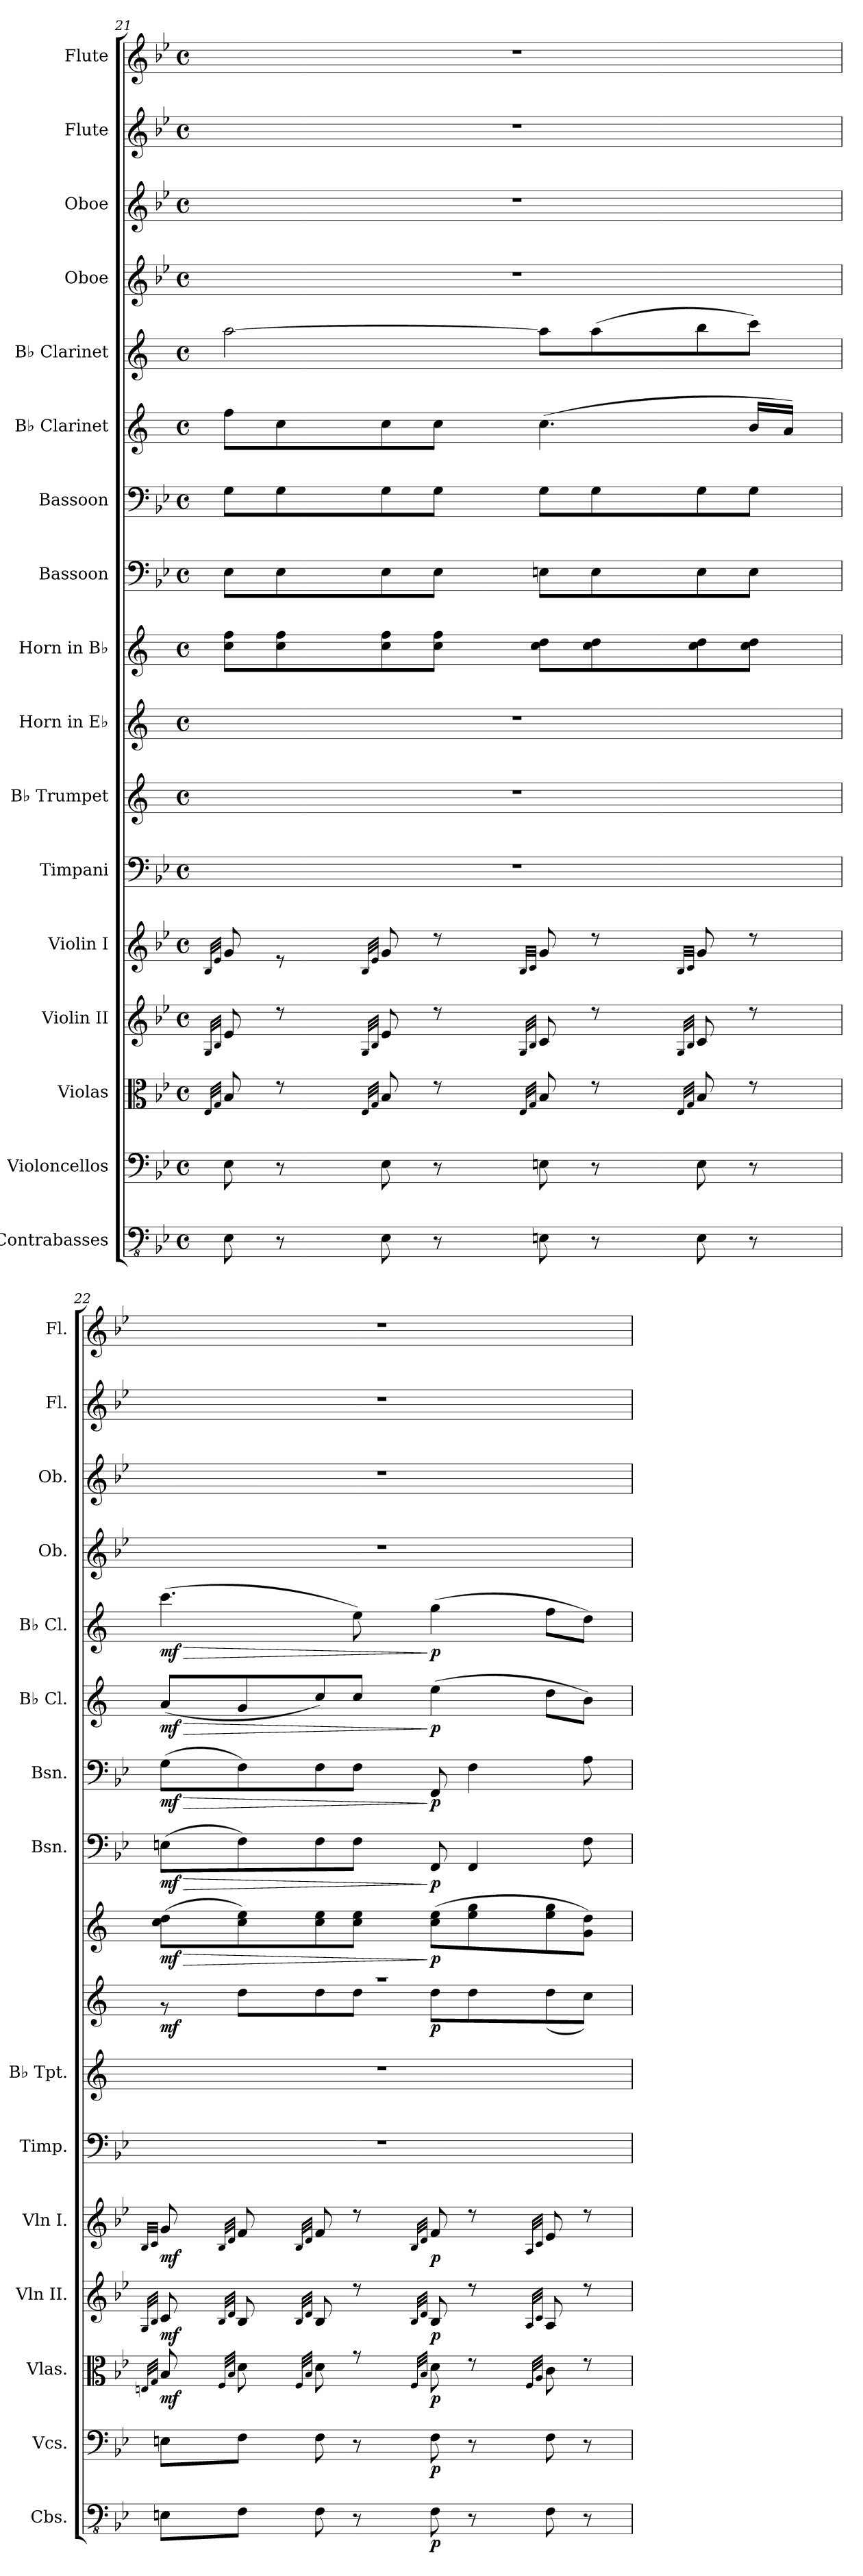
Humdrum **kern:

**kern	**dynam	**kern	**dynam	**kern	**dynam	**kern	**dynam	**kern	**dynam	**kern	**kern	**kern	**dynam	**kern	**dynam	**kern	**dynam	**kern	**dynam	**kern	**dynam	**kern	**dynam	**kern	**kern	**kern	**kern
*part17	*part17	*part16	*part16	*part15	*part15	*part14	*part14	*part13	*part13	*part12	*part11	*part10	*part10	*part9	*part9	*part8	*part8	*part7	*part7	*part6	*part6	*part5	*part5	*part4	*part3	*part2	*part1
*staff17	*staff17	*staff16	*staff16	*staff15	*staff15	*staff14	*staff14	*staff13	*staff13	*staff12	*staff11	*staff10	*staff10	*staff9	*staff9	*staff8	*staff8	*staff7	*staff7	*staff6	*staff6	*staff5	*staff5	*staff4	*staff3	*staff2	*staff1
*I"Contrabasses	*	*I"Violoncellos	*	*I"Violas	*	*I"Violin II	*	*I"Violin I	*	*I"Timpani	*I"B♭ Trumpet	*I"Horn in E♭	*	*I"Horn in B♭	*	*I"Bassoon	*	*I"Bassoon	*	*I"B♭ Clarinet	*	*I"B♭ Clarinet	*	*I"Oboe	*I"Oboe	*I"Flute	*I"Flute
*I'Cbs.	*	*I'Vcs.	*	*I'Vlas.	*	*I'Vln II.	*	*I'Vln I.	*	*I'Timp.	*I'B♭ Tpt.	*	*	*	*	*I'Bsn.	*	*I'Bsn.	*	*I'B♭ Cl.	*	*I'B♭ Cl.	*	*I'Ob.	*I'Ob.	*I'Fl.	*I'Fl.
*clefFv4	*	*clefF4	*	*clefC3	*	*clefG2	*	*clefG2	*	*clefF4	*clefG2	*clefG2	*	*clefG2	*	*clefF4	*	*clefF4	*	*clefG2	*	*clefG2	*	*clefG2	*clefG2	*clefG2	*clefG2
*	*	*	*	*	*	*	*	*	*	*	*ITrd1c2	*ITrd5c9	*	*ITrd1c2	*	*	*	*	*	*ITrd1c2	*	*ITrd1c2	*	*	*	*	*
*k[b-e-]	*	*k[b-e-]	*	*k[b-e-]	*	*k[b-e-]	*	*k[b-e-]	*	*k[b-e-]	*k[b-e-]	*k[b-e-a-]	*	*k[b-e-]	*	*k[b-e-]	*	*k[b-e-]	*	*k[b-e-]	*	*k[b-e-]	*	*k[b-e-]	*k[b-e-]	*k[b-e-]	*k[b-e-]
*M4/4	*	*M4/4	*	*M4/4	*	*M4/4	*	*M4/4	*	*M4/4	*M4/4	*M4/4	*	*M4/4	*	*M4/4	*	*M4/4	*	*M4/4	*	*M4/4	*	*M4/4	*M4/4	*M4/4	*M4/4
*met(c)	*	*met(c)	*	*met(c)	*	*met(c)	*	*met(c)	*	*met(c)	*met(c)	*met(c)	*	*met(c)	*	*met(c)	*	*met(c)	*	*met(c)	*	*met(c)	*	*met(c)	*met(c)	*met(c)	*met(c)
=21	=21	=21	=21	=21	=21	=21	=21	=21	=21	=21	=21	=21	=21	=21	=21	=21	=21	=21	=21	=21	=21	=21	=21	=21	=21	=21	=21
.	.	.	.	32qE-/LLL	.	32qG/LLL	.	32qB-/LLL	.	.	.	.	.	.	.	.	.	.	.	.	.	.	.	.	.	.	.
.	.	.	.	32qG/JJJ	.	32qB-/JJJ	.	32qe-/JJJ	.	.	.	.	.	.	.	.	.	.	.	.	.	.	.	.	.	.	.
*	*	*	*	*^	*	*^	*	*^	*	*	*	*	*	*	*	*	*	*	*	*	*	*	*	*	*	*	*
8EE-\	.	8E-\	.	8B-/	8B-^!yy	.	8e-/	8e-^!yy	.	8g/	8g^!yy	.	1r	1r	1r	.	8b-\ 8ee-\L	.	8E-\L	.	8G\L	.	8ee-\L	.	[2gg\	.	1r	1r	1r	1r
8r	.	8r	.	8r	16.ryy	.	8r	16.ryy	.	8re	16.ryy	.	.	.	.	.	8b-\ 8ee-\	.	8E-\	.	8G\	.	8b-\	.	.	.	.	.	.	.
.	.	.	.	.	64E-!yy	.	.	64G!yy	.	.	64B-!yy	.	.	.	.	.	.	.	.	.	.	.	.	.	.	.	.	.	.	.
.	.	.	.	.	64G!yy	.	.	64B-!yy	.	.	64e-!yy	.	.	.	.	.	.	.	.	.	.	.	.	.	.	.	.	.	.	.
.	.	.	.	32qE-/LLL	.	.	32qG/LLL	.	.	32qB-/LLL	.	.	.	.	.	.	.	.	.	.	.	.	.	.	.	.	.	.	.	.
.	.	.	.	32qG/JJJ	.	.	32qB-/JJJ	.	.	32qe-/JJJ	.	.	.	.	.	.	.	.	.	.	.	.	.	.	.	.	.	.	.	.
8EE-\	.	8E-\	.	8B-/	8B-^!yy	.	8e-/	8e-^!yy	.	8g/	8g^!yy	.	.	.	.	.	8b-\ 8ee-\	.	8E-\	.	8G\	.	8b-\	.	.	.	.	.	.	.
8r	.	8r	.	8r	16.ryy	.	8r	16.ryy	.	8r	16.ryy	.	.	.	.	.	8b-\ 8ee-\J	.	8E-\J	.	8G\J	.	8b-\J	.	.	.	.	.	.	.
.	.	.	.	.	64En!yy	.	.	64G!yy	.	.	64B-!yy	.	.	.	.	.	.	.	.	.	.	.	.	.	.	.	.	.	.	.
.	.	.	.	.	64G!yy	.	.	64B-!yy	.	.	64c!yy	.	.	.	.	.	.	.	.	.	.	.	.	.	.	.	.	.	.	.
.	.	.	.	32qE/LLL	.	.	32qG/LLL	.	.	32qB-/LLL	.	.	.	.	.	.	.	.	.	.	.	.	.	.	.	.	.	.	.	.
.	.	.	.	32qG/JJJ	.	.	32qB-/JJJ	.	.	32qc/JJJ	.	.	.	.	.	.	.	.	.	.	.	.	.	.	.	.	.	.	.	.
8EEn\	.	8En\	.	8B-/	8B-^!yy	.	8c/	8c^!yy	.	8g/	8g^!yy	.	.	.	.	.	8b-\ 8cc\L	.	8En\L	.	8G\L	.	(4.b-\	.	8gg\L]	.	.	.	.	.
8r	.	8r	.	8r	16.ryy	.	8r	16.ryy	.	8r	16.ryy	.	.	.	.	.	8b-\ 8cc\	.	8E\	.	8G\	.	.	.	(8gg\	.	.	.	.	.
.	.	.	.	.	64E!yy	.	.	64G!yy	.	.	64B-!yy	.	.	.	.	.	.	.	.	.	.	.	.	.	.	.	.	.	.	.
.	.	.	.	.	64G!yy	.	.	64B-!yy	.	.	64c!yy	.	.	.	.	.	.	.	.	.	.	.	.	.	.	.	.	.	.	.
.	.	.	.	32qE/LLL	.	.	32qG/LLL	.	.	32qB-/LLL	.	.	.	.	.	.	.	.	.	.	.	.	.	.	.	.	.	.	.	.
.	.	.	.	32qG/JJJ	.	.	32qB-/JJJ	.	.	32qc/JJJ	.	.	.	.	.	.	.	.	.	.	.	.	.	.	.	.	.	.	.	.
8EE\	.	8E\	.	8B-/	8B-^!yy	.	8c/	8c^!yy	.	8g/	8g^!yy	.	.	.	.	.	8b-\ 8cc\	.	8E\	.	8G\	.	.	.	8aa\	.	.	.	.	.
8r	.	8r	.	8r	16.ryy	.	8r	16.ryy	.	8r	16.ryy	.	.	.	.	.	8b-\ 8cc\J	.	8E\J	.	8G\J	.	16a/LL	.	8bb-\J)	.	.	.	.	.
.	.	.	.	.	.	.	.	.	.	.	.	.	.	.	.	.	.	.	.	.	.	.	16g/JJ)	.	.	.	.	.	.	.
.	.	.	.	.	64E!yy	.	.	64G!yy	.	.	64B-!yy	.	.	.	.	.	.	.	.	.	.	.	.	.	.	.	.	.	.	.
.	.	.	.	.	64G!yy	.	.	64B-!yy	.	.	64c!yy	.	.	.	.	.	.	.	.	.	.	.	.	.	.	.	.	.	.	.
=22	=22	=22	=22	=22	=22	=22	=22	=22	=22	=22	=22	=22	=22	=22	=22	=22	=22	=22	=22	=22	=22	=22	=22	=22	=22	=22	=22	=22	=22	=22
.	.	.	.	32qEn/LLL	.	.	32qG/LLL	.	.	32qB-/LLL	.	.	.	.	.	.	.	.	.	.	.	.	.	.	.	.	.	.	.	.
.	.	.	.	32qG/JJJ	.	.	32qB-/JJJ	.	.	32qc/JJJ	.	.	.	.	.	.	.	.	.	.	.	.	.	.	.	.	.	.	.	.
*	*	*	*	*	*	*	*	*	*	*	*	*	*	*	*^	*	*	*	*	*	*	*	*	*	*	*	*	*	*	*
!	!	!	!	!	!	!LO:DY:b	!	!	!LO:DY:b	!	!	!LO:DY:b	!	!	!	!	!LO:DY:b	!	!LO:HP:b	!	!LO:HP:b	!	!LO:HP:b	!	!LO:HP:b	!	!LO:HP:b	!	!	!	!
!	!	!	!	!	!	!	!	!	!	!	!	!	!	!	!	!	!	!	!LO:DY:n=1:b	!	!LO:DY:n=1:b	!	!LO:DY:n=1:b	!	!LO:DY:n=1:b	!	!LO:DY:n=1:b	!	!	!	!
8EEn\L	.	8En\L	.	8B-/	16.B-^!yy	mf	8c/	16.c^!yy	mf	8g/	16.g^!yy	mf	1r	1r	1r	8r	mf	(8b-\ 8cc\L	> mf	(8En\L	> mf	(8G\L	> mf	(8g/L	> mf	(4.bb-\	> mf	1r	1r	1r	1r
.	.	.	.	.	64F!yy	.	.	64B-!yy	.	.	64B-!yy	.	.	.	.	.	.	.	.	.	.	.	.	.	.	.	.	.	.	.	.
.	.	.	.	.	64B-!yy	.	.	64d!yy	.	.	64d!yy	.	.	.	.	.	.	.	.	.	.	.	.	.	.	.	.	.	.	.	.
.	.	.	.	32qF/LLL	.	.	32qB-/LLL	.	.	32qB-/LLL	.	.	.	.	.	.	.	.	.	.	.	.	.	.	.	.	.	.	.	.	.
.	.	.	.	32qB-/JJJ	.	.	32qd/JJJ	.	.	32qd/JJJ	.	.	.	.	.	.	.	.	.	.	.	.	.	.	.	.	.	.	.	.	.
8FF\J	.	8F\J	.	8d\	16.d^!yy	.	8B-/	16.B-^!yy	.	8f/	16.f^!yy	.	.	.	.	8f\L	.	8b-\ 8dd\)	.	8F\)	.	8F\)	.	8f/	.	.	.	.	.	.	.
.	.	.	.	.	64F!yy	.	.	64B-!yy	.	.	64B-!yy	.	.	.	.	.	.	.	.	.	.	.	.	.	.	.	.	.	.	.	.
.	.	.	.	.	64B-!yy	.	.	64d!yy	.	.	64d!yy	.	.	.	.	.	.	.	.	.	.	.	.	.	.	.	.	.	.	.	.
.	.	.	.	32qF/LLL	.	.	32qB-/LLL	.	.	32qB-/LLL	.	.	.	.	.	.	.	.	.	.	.	.	.	.	.	.	.	.	.	.	.
.	.	.	.	32qB-/JJJ	.	.	32qd/JJJ	.	.	32qd/JJJ	.	.	.	.	.	.	.	.	.	.	.	.	.	.	.	.	.	.	.	.	.
8FF\	.	8F\	.	8d\	8d^!yy	.	8B-/	8B-^!yy	.	8f/	8f^!yy	.	.	.	.	8f\	.	8b-\ 8dd\	.	8F\	.	8F\	.	8b-/)	.	.	.	.	.	.	.
8r	.	8r	.	8r	16.ryy	.	8r	16.ryy	.	8r	16.ryy	.	.	.	.	8f\J	.	8b-\ 8dd\J	.	8F\J	.	8F\J	.	8b-/J	.	8dd\)	.	.	.	.	.
.	.	.	.	.	64F!yy	.	.	64B-!yy	.	.	64B-!yy	.	.	.	.	.	.	.	.	.	.	.	.	.	.	.	.	.	.	.	.
.	.	.	.	.	64B-!yy	.	.	64d!yy	.	.	64d!yy	.	.	.	.	.	.	.	.	.	.	.	.	.	.	.	.	.	.	.	.
.	.	.	.	32qF/LLL	.	.	32qB-/LLL	.	.	32qB-/LLL	.	.	.	.	.	.	.	.	.	.	.	.	.	.	.	.	.	.	.	.	.
.	.	.	.	32qB-/JJJ	.	.	32qd/JJJ	.	.	32qd/JJJ	.	.	.	.	.	.	.	.	.	.	.	.	.	.	.	.	.	.	.	.	.
!	!LO:DY:b	!	!LO:DY:b	!	!	!LO:DY:b	!	!	!LO:DY:b	!	!	!LO:DY:b	!	!	!	!	!LO:DY:b	!	!LO:DY:n=2:b	!	!LO:DY:n=2:b	!	!LO:DY:n=2:b	!	!LO:DY:n=2:b	!	!LO:DY:n=2:b	!	!	!	!
8FF\	p	8F\	p	8d\	8d^!yy	p	8B-/	8B-^!yy	p	8f/	8f^!yy	p	.	.	.	8f\L	p	(8b-\ 8dd\L	] p	8FF/	] p	8FF/	] p	(4dd\	] p	(4ff\	] p	.	.	.	.
8r	.	8r	.	8r	16.ryy	.	8r	16.ryy	.	8r	16.ryy	.	.	.	.	8f\	.	8dd\ 8ff\	.	4FF/	.	4F\	.	.	.	.	.	.	.	.	.
.	.	.	.	.	64F!yy	.	.	64A!yy	.	.	64A!yy	.	.	.	.	.	.	.	.	.	.	.	.	.	.	.	.	.	.	.	.
.	.	.	.	.	64A!yy	.	.	64c!yy	.	.	64c!yy	.	.	.	.	.	.	.	.	.	.	.	.	.	.	.	.	.	.	.	.
.	.	.	.	32qF/LLL	.	.	32qA/LLL	.	.	32qA/LLL	.	.	.	.	.	.	.	.	.	.	.	.	.	.	.	.	.	.	.	.	.
.	.	.	.	32qA/JJJ	.	.	32qc/JJJ	.	.	32qc/JJJ	.	.	.	.	.	.	.	.	.	.	.	.	.	.	.	.	.	.	.	.	.
8FF\	.	8F\	.	8c\	8c^!yy	.	8A/	8A^!yy	.	8e-/	8e-^!yy	.	.	.	.	(>8f\	.	8dd\ 8ff\	.	.	.	.	.	8cc\L	.	8ee-\L	.	.	.	.	.
8r	.	8r	.	8r	16..ryy	.	8r	16..ryy	.	8r	16..ryy	.	.	.	.	8e-\J)	.	8f\ 8cc\J)	.	8F\	.	8A\	.	8a\J)	.	8cc\J)	.	.	.	.	.
.	.	.	.	.	64F!yy	.	.	64A!yy	.	.	64e-!yy	.	.	.	.	.	.	.	.	.	.	.	.	.	.	.	.	.	.	.	.
*	*	*	*	*v	*v	*	*	*	*	*v	*v	*	*	*	*v	*v	*	*	*	*	*	*	*	*	*	*	*	*	*	*	*
*	*	*	*	*	*	*v	*v	*	*	*	*	*	*	*	*	*	*	*	*	*	*	*	*	*	*	*	*	*
=	=	=	=	=	=	=	=	=	=	=	=	=	=	=	=	=	=	=	=	=	=	=	=	=	=	=	=
*-	*-	*-	*-	*-	*-	*-	*-	*-	*-	*-	*-	*-	*-	*-	*-	*-	*-	*-	*-	*-	*-	*-	*-	*-	*-	*-	*-
